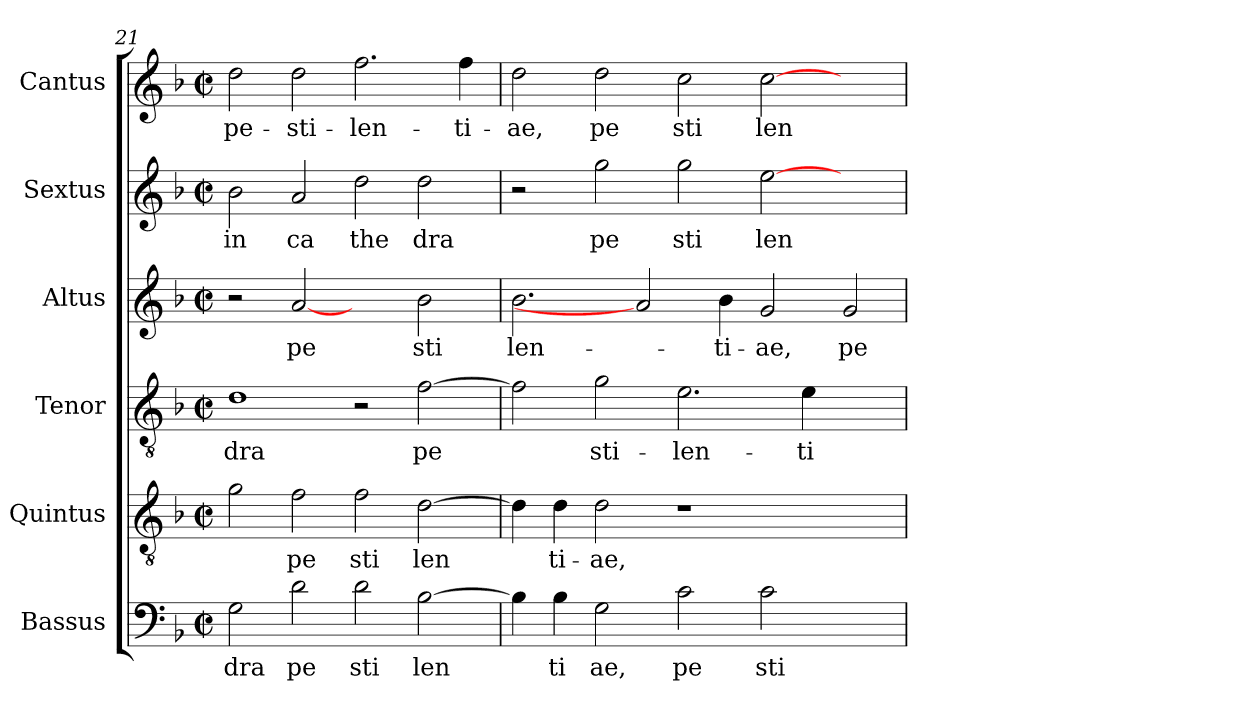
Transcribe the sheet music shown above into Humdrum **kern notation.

**kern	**text	**kern	**text	**kern	**text	**kern	**text	**kern	**text	**kern	**text
*part6	*part6	*part5	*part5	*part4	*part4	*part3	*part3	*part2	*part2	*part1	*part1
*staff6	*staff6	*staff5	*staff5	*staff4	*staff4	*staff3	*staff3	*staff2	*staff2	*staff1	*staff1
*I"Bassus	*	*I"Quintus	*	*I"Tenor	*	*I"Altus	*	*I"Sextus	*	*I"Cantus	*
*I'B	*	*I'Q	*	*I'T	*	*I'A	*	*I'S	*	*I'C	*
*clefF4	*	*clefGv2	*	*clefGv2	*	*clefG2	*	*clefG2	*	*clefG2	*
*k[b-]	*	*k[b-]	*	*k[b-]	*	*k[b-]	*	*k[b-]	*	*k[b-]	*
*F:	*	*F:	*	*F:	*	*F:	*	*F:	*	*F:	*
*M2/2	*	*M2/2	*	*M2/2	*	*M2/2	*	*M2/2	*	*M2/2	*
*met(c|)	*	*met(c|)	*	*met(c|)	*	*met(c|)	*	*met(c|)	*	*met(c|)	*
=21	=21	=21	=21	=21	=21	=21	=21	=21	=21	=21	=21
!	!LO:LY:b:cj	!	!LO:LY:b:cj	!	!LO:LY:b:cj	!	!	!	!LO:LY:b:cj	!	!LO:LY:b:cj
2G\	dra	2g\	.	1d	dra	2r	.	2b-\	in	2dd\	pe-
!	!LO:LY:b:cj	!	!LO:LY:b:cj	!	!	!	!LO:LY:b:cj	!	!LO:LY:b:cj	!	!LO:LY:b:cj
2d\	pe	2f\	pe	.	.	[2a	pe	2a/	ca	2dd\	-sti-
!	!LO:LY:b:cj	!	!LO:LY:b:cj	!	!	!	!	!	!LO:LY:b:cj	!	!LO:LY:b:cj
2d\	sti	2f\	sti	2r	.	2ryy	.	2dd\	the	2.ff\	-len-
!	!LO:LY:b:cj	!	!LO:LY:b:cj	!	!LO:LY:b:cj	!	!LO:LY:b:cj	!	!LO:LY:b:cj	!	!
[<2B-\	len	[<2d\	len	[<2f\	pe	2b-\	sti	2dd\	dra	.	.
!	!	!	!	!	!	!	!	!	!	!	!LO:LY:b:cj
.	.	.	.	.	.	.	.	.	.	4ff\	-ti-
!!LO:LB:g=z
=22	=22	=22	=22	=22	=22	=22	=22	=22	=22	=22	=22
!	!LO:LY:b:cj	!	!LO:LY:b:cj	!	!LO:LY:b:cj	!	!LO:LY:b:cj	!	!	!	!LO:LY:b:cj
4B-\]	.	4d\]	.	2f\]	.	2.b-\	len-	2r	.	2dd\	-ae,
!	!LO:LY:b:cj	!	!LO:LY:b:cj	!	!	!	!	!	!	!	!
4B-\	ti	4d\	ti-	.	.	.	.	.	.	.	.
!	!LO:LY:b:cj	!	!LO:LY:b:cj	!	!LO:LY:b:cj	!	!	!	!LO:LY:b:cj	!	!LO:LY:b:cj
2G\	ae,	2d\	-ae,	2g\	sti-	.	.	2gg\	pe	2dd\	pe
.	.	.	.	.	.	2a]	.	.	.	.	.
!	!LO:LY:b:cj	!	!	!	!LO:LY:b:cj	!	!	!	!LO:LY:b:cj	!	!LO:LY:b:cj
2c\	pe	1r	.	2.e\	-len-	.	.	2gg\	sti	2cc\	sti
!	!	!	!	!	!	!	!LO:LY:b:cj	!	!	!	!
.	.	.	.	.	.	4b-\	-ti-	.	.	.	.
!	!LO:LY:b:cj	!	!	!	!	!	!LO:LY:b:cj	!	!LO:LY:b:cj	!	!LO:LY:b:cj
2c\	sti	.	.	.	.	2g/	-ae,	[>2ee\	len	[>2cc\	len
!	!	!	!	!	!LO:LY:b:cj	!	!	!	!	!	!
.	.	.	.	4e\	-ti-	.	.	.	.	.	.
!	!	!	!	!	!	!	!LO:LY:b:cj	!	!	!	!
2ryy	.	2ryy	.	2ryy	.	2g/	pe-	2ryy	.	2ryy	.
=	=	=	=	=	=	=	=	=	=	=	=
*-	*-	*-	*-	*-	*-	*-	*-	*-	*-	*-	*-
